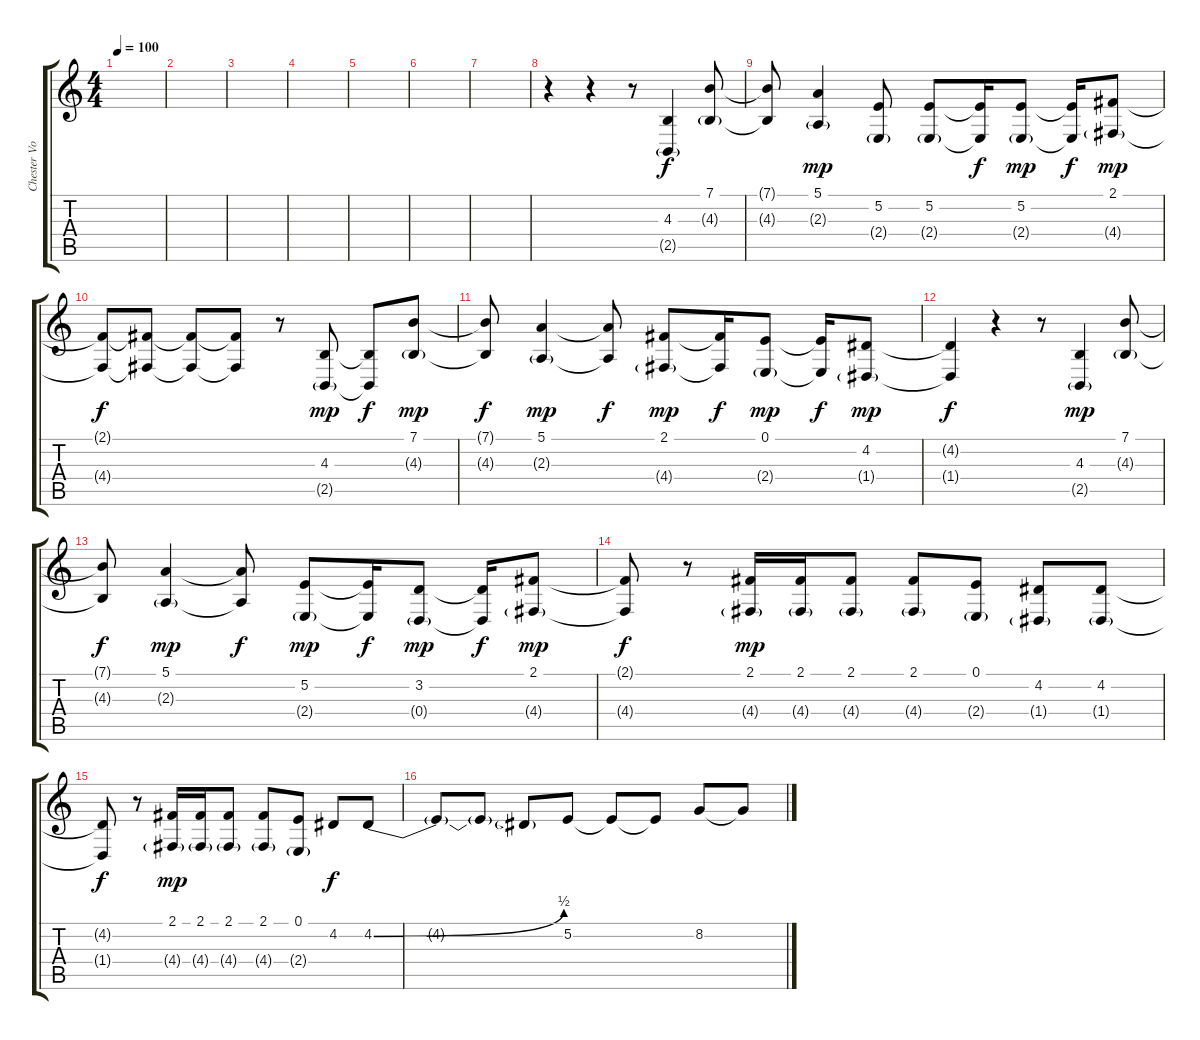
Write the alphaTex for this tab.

\track ("Chester Vocals" "Chester Vo") {instrument harmonica}
\staff {score tabs}
\tuning (E4 B3 G3 D3 A2 E2) {hide}
\ts (4 4)
\tempo 100
\clef g2
\ks c
|
|
|
|
|
|
|
r.4 r.4 r.8 (4.3 2.5{g}).4 (7.1 4.3{g}).8 |
(7.1{t} 4.3{t}).8{dy f} (5.1 2.3{g}).4{dy mp} (5.2 2.4{g}).8 (5.2 2.4{g}).8 (5.2{t} 2.4{t}).16{dy f} (5.2 2.4{g}).8{dy mp} (5.2{t} 2.4{t}).16{dy f} (2.1 4.4{g}).8{dy mp} |
(2.1{t} 4.4{t}).8{dy f} (2.1{t} 4.4{t}).8 (2.1{t} 4.4{t}).8 (2.1{t} 4.4{t}).8 r.8 (4.3 2.5{g}).8{dy mp} (4.3{t} 2.5{t}).8{dy f} (7.1 4.3{g}).8{dy mp} |
(7.1{t} 4.3{t}).8{dy f} (5.1 2.3{g}).4{dy mp} (5.1{t} 2.3{t}).8{dy f} (2.1 4.4{g}).8{dy mp} (2.1{t} 4.4{t}).16{dy f} (0.1 2.4{g}).8{dy mp} (0.1{t} 2.4{t}).16{dy f} (4.2 1.4{g}).8{dy mp} |
(4.2{t} 1.4{t}).4{dy f} r.4 r.8 (4.3 2.5{g}).4{dy mp} (7.1 4.3{g}).8 |
(7.1{t} 4.3{t}).8{dy f} (5.1 2.3{g}).4{dy mp} (5.1{t} 2.3{t}).8{dy f} (5.2 2.4{g}).8{dy mp} (5.2{t} 2.4{t}).16{dy f} (3.2 0.4{g}).8{dy mp} (3.2{t} 0.4{t}).16{dy f} (2.1 4.4{g}).8{dy mp} |
(2.1{t} 4.4{t}).8{dy f} r.8 (2.1 4.4{g}).16{dy mp} (2.1 4.4{g}).16 (2.1 4.4{g}).8 (2.1 4.4{g}).8 (0.1 2.4{g}).8 (4.2 1.4{g}).8 (4.2 1.4{g}).8 |
(4.2{t} 1.4{t}).8{dy f} r.8 (2.1 4.4{g}).16{dy mp} (2.1 4.4{g}).16 (2.1 4.4{g}).8 (2.1 4.4{g}).8 (0.1 2.4{g}).8 4.2.8{dy f} 4.2{be (bend 0 0 60 2)}.8 |
4.2{t}.8 4.2{t}.8 4.2{t}.8 5.2.8 5.2{t}.8 5.2{t}.8 8.2.8 8.2{t}.8
